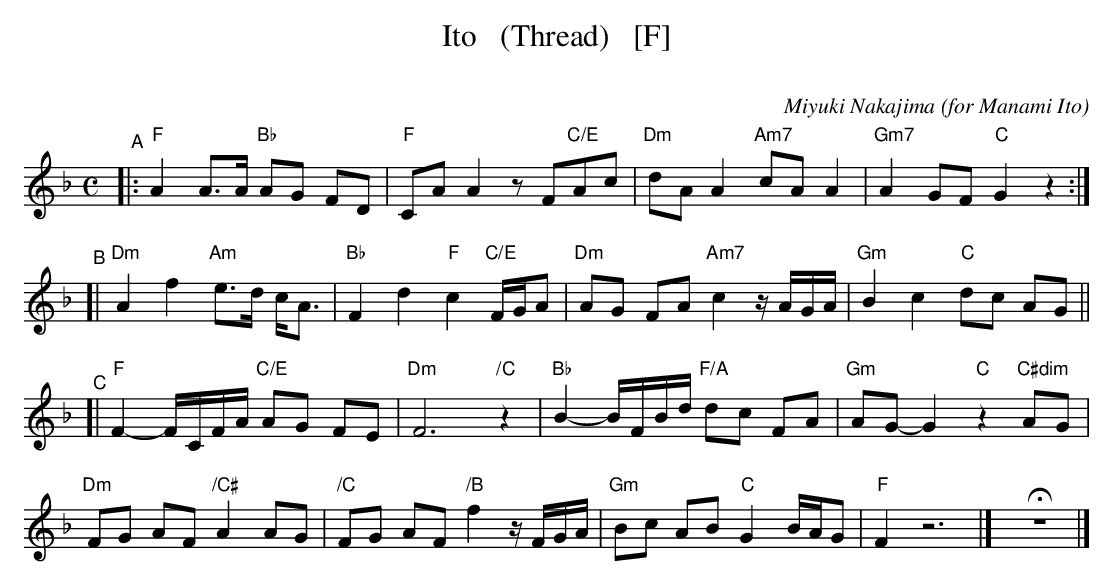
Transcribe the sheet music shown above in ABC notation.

X:1
T: Ito   (Thread)   [F]
T: 糸
C: Miyuki Nakajima
O: for Manami Ito
M: C
L: 1/8
K: F
"^A"|:\
"F"A2 A>A "Bb"AG FD | "F"CA A2 zF"C/E"Ac | "Dm"dA A2 "Am7"cA A2 | "Gm7"A2 GF "C"G2 z2 :|
"^B"[|\
"Dm"A2 f2 "Am"e>d c<A | "Bb"F2 d2 "F"c2 "C/E"F/G/A | "Dm"AG FA "Am7"c2 z/A/G/A/ | "Gm"B2 c2 "C"dc AG ||
"^C"[|\
"F"F2- F/C/F/A/ "C/E"AG FE | "Dm"F6 "/C"z2 | "Bb"B2- B/F/B/d/ "F/A"dc FA | "Gm"AG- G2 "C"z2 "C#dim"AG |
"Dm"FG AF "/C#"A2 AG | "/C"FG AF "/B"f2 z/F/G/A/ | "Gm"Bc AB "C"G2 B/A/G | "F"F2 z6 |] Hz8 |]
